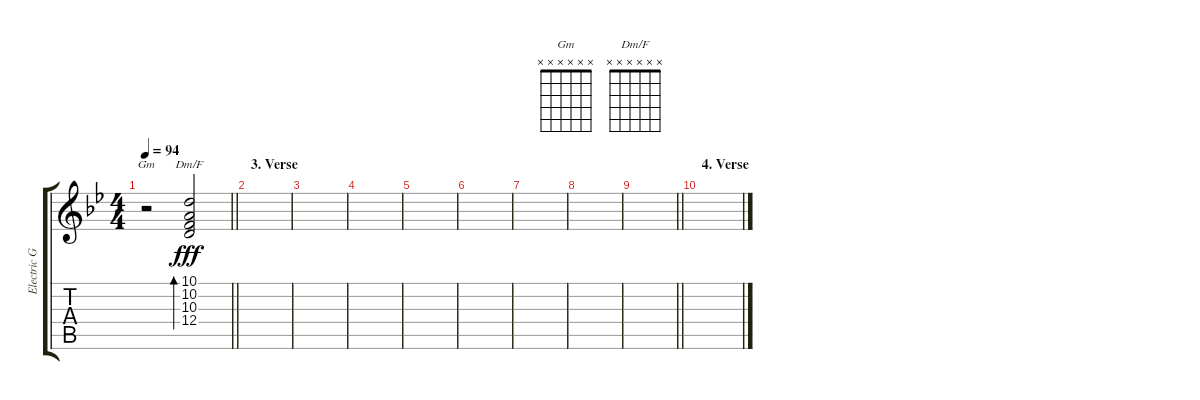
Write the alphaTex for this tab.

\track ("Electric Guitar, synthed" "Electric G") {instrument sitar}
\staff {score tabs}
\tuning (E4 B3 G3 D3 A2 E2) {hide}
\chord ("Gm" x x x x x x)
\chord ("Dm/F" x x x x x x)
\ts (4 4)
\tempo 94
\clef g2
\barLineRight lightlight
\ks gminor
r.2{ch "Gm" dy f} (10.1 10.2 10.3 12.4).2{bd 480 ch "Dm/F" dy fff} |
\section ("" "3. Verse")
|
|
|
|
|
|
|
\barLineRight lightlight
|
\section ("" "4. Verse")
